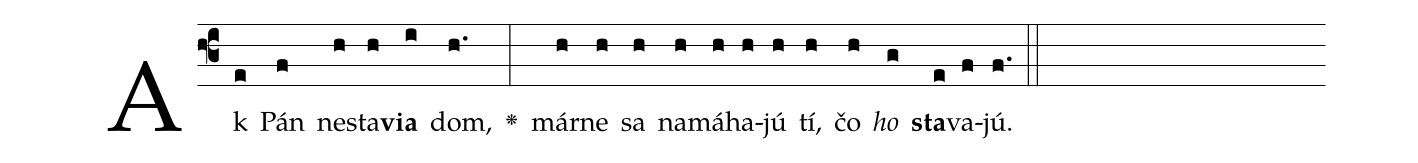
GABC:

%%
(f3)Ak(e) Pán(f) nes(h)ta(h)<b>via</b>(i) dom,(h.) <v>\greheightstar</v>(:)
már(h)ne(h) sa(h) na(h)má(h)ha(h)jú(h) tí,(h) čo(h) <i>ho</i>(g) <b>sta</b>(e)va(f)jú.(f.) (::)
